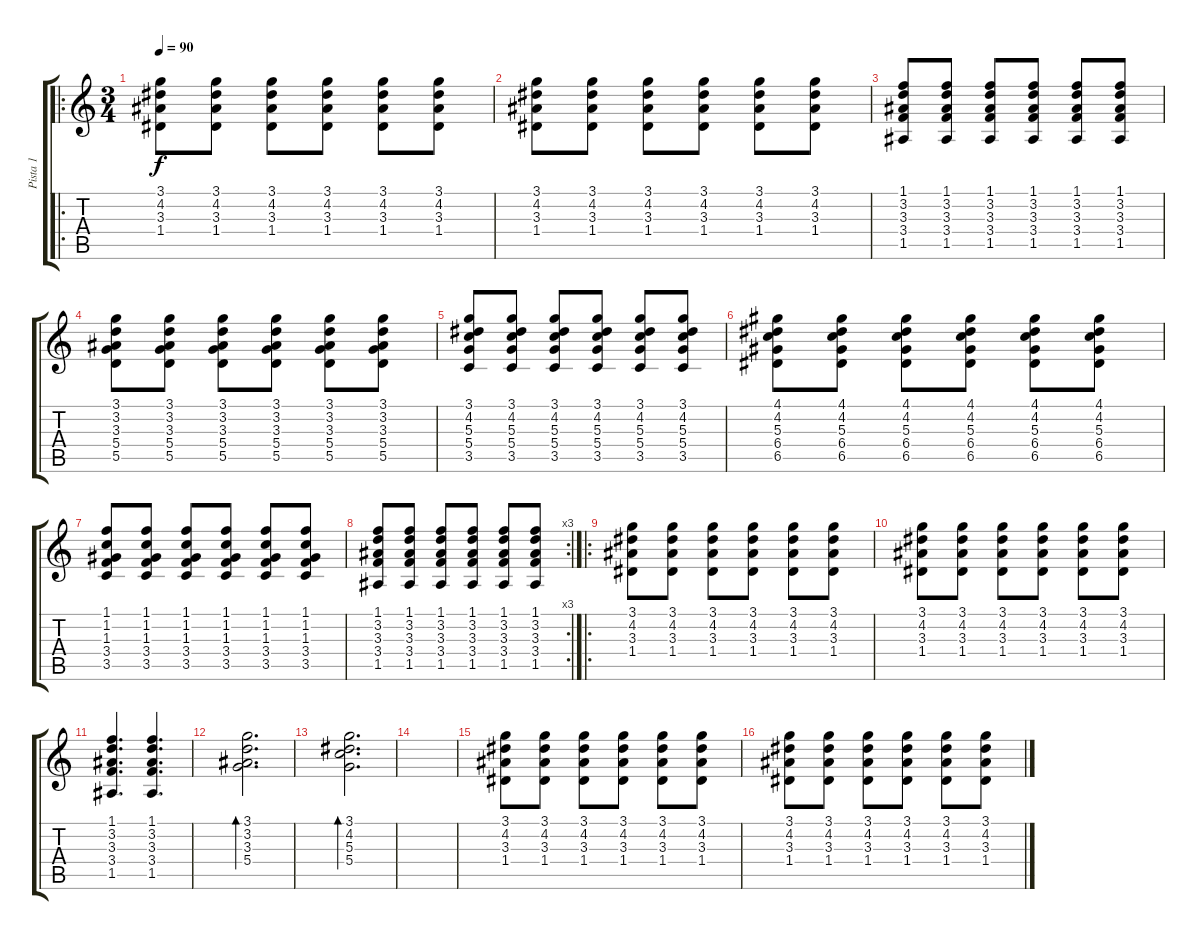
\track ("Pista 1" "Pista 1") {instrument acousticguitarsteel}
\staff {score tabs}
\tuning (E4 B3 G3 D3 A2 E2) {hide}
\ro
\ts (3 4)
\tempo 90
\clef g2
\ks c
(3.1 4.2 3.3 1.4).8{dy f} (3.1 4.2 3.3 1.4).8 (3.1 4.2 3.3 1.4).8 (3.1 4.2 3.3 1.4).8 (3.1 4.2 3.3 1.4).8 (3.1 4.2 3.3 1.4).8 |
(3.1 4.2 3.3 1.4).8 (3.1 4.2 3.3 1.4).8 (3.1 4.2 3.3 1.4).8 (3.1 4.2 3.3 1.4).8 (3.1 4.2 3.3 1.4).8 (3.1 4.2 3.3 1.4).8 |
(1.1 3.2 3.3 3.4 1.5).8 (1.1 3.2 3.3 3.4 1.5).8 (1.1 3.2 3.3 3.4 1.5).8 (1.1 3.2 3.3 3.4 1.5).8 (1.1 3.2 3.3 3.4 1.5).8 (1.1 3.2 3.3 3.4 1.5).8 |
(3.1 3.2 3.3 5.4 5.5).8 (3.1 3.2 3.3 5.4 5.5).8 (3.1 3.2 3.3 5.4 5.5).8 (3.1 3.2 3.3 5.4 5.5).8 (3.1 3.2 3.3 5.4 5.5).8 (3.1 3.2 3.3 5.4 5.5).8 |
(3.1 4.2 5.3 5.4 3.5).8 (3.1 4.2 5.3 5.4 3.5).8 (3.1 4.2 5.3 5.4 3.5).8 (3.1 4.2 5.3 5.4 3.5).8 (3.1 4.2 5.3 5.4 3.5).8 (3.1 4.2 5.3 5.4 3.5).8 |
(4.1 4.2 5.3 6.4 6.5).8 (4.1 4.2 5.3 6.4 6.5).8 (4.1 4.2 5.3 6.4 6.5).8 (4.1 4.2 5.3 6.4 6.5).8 (4.1 4.2 5.3 6.4 6.5).8 (4.1 4.2 5.3 6.4 6.5).8 |
(1.1 1.2 1.3 3.4 3.5).8 (1.1 1.2 1.3 3.4 3.5).8 (1.1 1.2 1.3 3.4 3.5).8 (1.1 1.2 1.3 3.4 3.5).8 (1.1 1.2 1.3 3.4 3.5).8 (1.1 1.2 1.3 3.4 3.5).8 |
\rc 3
(1.1 3.2 3.3 3.4 1.5).8 (1.1 3.2 3.3 3.4 1.5).8 (1.1 3.2 3.3 3.4 1.5).8 (1.1 3.2 3.3 3.4 1.5).8 (1.1 3.2 3.3 3.4 1.5).8 (1.1 3.2 3.3 3.4 1.5).8 |
\ro
(3.1 4.2 3.3 1.4).8 (3.1 4.2 3.3 1.4).8 (3.1 4.2 3.3 1.4).8 (3.1 4.2 3.3 1.4).8 (3.1 4.2 3.3 1.4).8 (3.1 4.2 3.3 1.4).8 |
(3.1 4.2 3.3 1.4).8 (3.1 4.2 3.3 1.4).8 (3.1 4.2 3.3 1.4).8 (3.1 4.2 3.3 1.4).8 (3.1 4.2 3.3 1.4).8 (3.1 4.2 3.3 1.4).8 |
(1.1 3.2 3.3 3.4 1.5).4{d} (1.1 3.2 3.3 3.4 1.5).4{d} |
(3.1 3.2 3.3 5.4).2{d bd 480} |
(3.1 4.2 5.3 5.4).2{d bd 480} |
|
(3.1 4.2 3.3 1.4).8 (3.1 4.2 3.3 1.4).8 (3.1 4.2 3.3 1.4).8 (3.1 4.2 3.3 1.4).8 (3.1 4.2 3.3 1.4).8 (3.1 4.2 3.3 1.4).8 |
(3.1 4.2 3.3 1.4).8 (3.1 4.2 3.3 1.4).8 (3.1 4.2 3.3 1.4).8 (3.1 4.2 3.3 1.4).8 (3.1 4.2 3.3 1.4).8 (3.1 4.2 3.3 1.4).8
